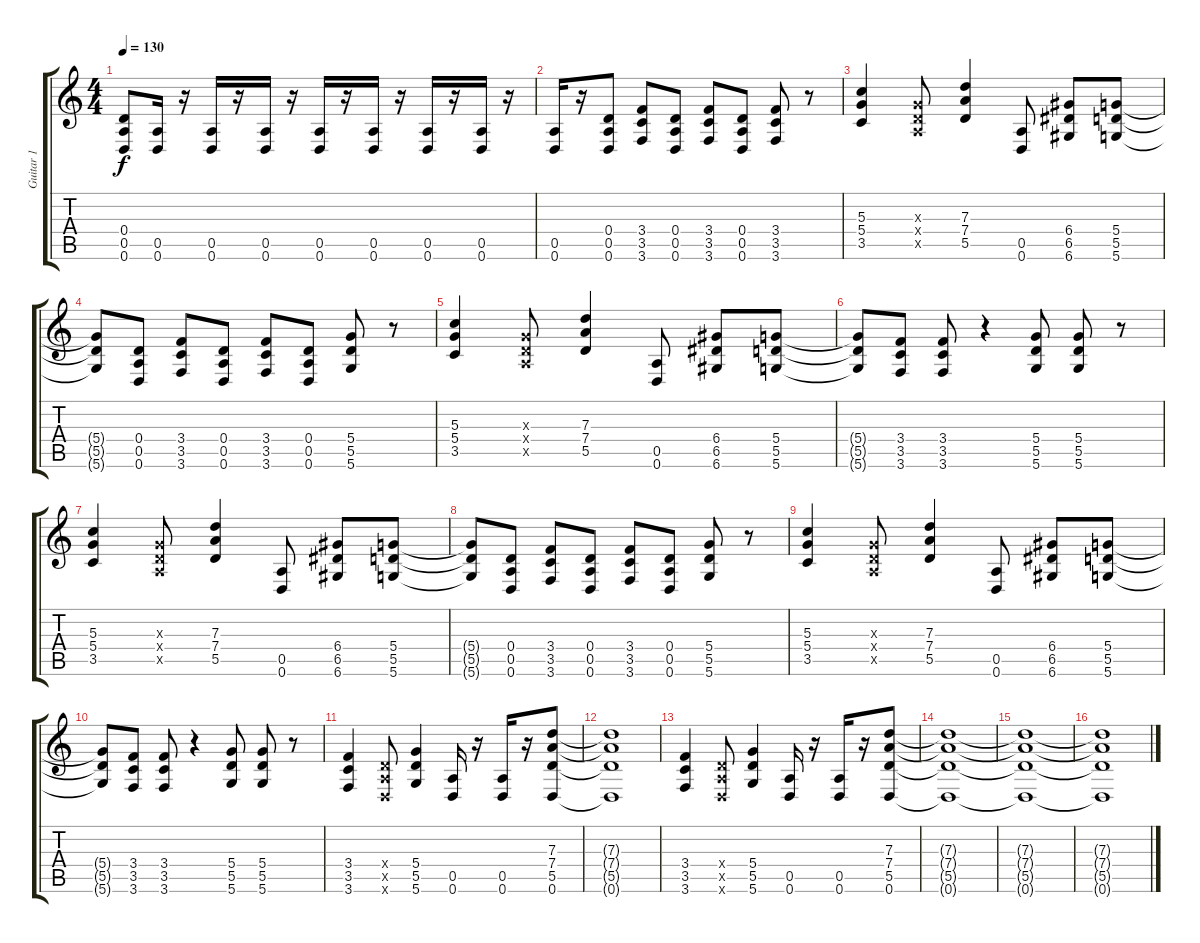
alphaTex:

\track ("Guitar 1" "Guitar 1") {instrument distortionguitar}
\staff {score tabs}
\tuning (E4 B3 G3 D3 A2 D2) {hide}
\ts (4 4)
\tempo 130
\clef g2
\ks c
(0.4{t} 0.5{t} 0.6{t}).8{dy f} (0.5 0.6).16 r.16 (0.5 0.6).16 r.16 (0.5 0.6).16 r.16 (0.5 0.6).16 r.16 (0.5 0.6).16 r.16 (0.5 0.6).16 r.16 (0.5 0.6).16 r.16 |
(0.5 0.6).16 r.16 (0.4 0.5 0.6).8 (3.4 3.5 3.6).8 (0.4 0.5 0.6).8 (3.4 3.5 3.6).8 (0.4 0.5 0.6).8 (3.4 3.5 3.6).8 r.8 |
(5.3 5.4 3.5).4 (0.3{x} 0.4{x} 0.5{x}).8 (7.3 7.4 5.5).4 (0.5 0.6).8 (6.4 6.5 6.6).8 (5.4 5.5 5.6).8 |
(5.4{t} 5.5{t} 5.6{t}).8 (0.4 0.5 0.6).8 (3.4 3.5 3.6).8 (0.4 0.5 0.6).8 (3.4 3.5 3.6).8 (0.4 0.5 0.6).8 (5.4 5.5 5.6).8 r.8 |
(5.3 5.4 3.5).4 (0.3{x} 0.4{x} 0.5{x}).8 (7.3 7.4 5.5).4 (0.5 0.6).8 (6.4 6.5 6.6).8 (5.4 5.5 5.6).8 |
(5.4{t} 5.5{t} 5.6{t}).8 (3.4 3.5 3.6).8 (3.4 3.5 3.6).8 r.4 (5.4 5.5 5.6).8 (5.4 5.5 5.6).8 r.8 |
(5.3 5.4 3.5).4 (0.3{x} 0.4{x} 0.5{x}).8 (7.3 7.4 5.5).4 (0.5 0.6).8 (6.4 6.5 6.6).8 (5.4 5.5 5.6).8 |
(5.4{t} 5.5{t} 5.6{t}).8 (0.4 0.5 0.6).8 (3.4 3.5 3.6).8 (0.4 0.5 0.6).8 (3.4 3.5 3.6).8 (0.4 0.5 0.6).8 (5.4 5.5 5.6).8 r.8 |
(5.3 5.4 3.5).4 (0.3{x} 0.4{x} 0.5{x}).8 (7.3 7.4 5.5).4 (0.5 0.6).8 (6.4 6.5 6.6).8 (5.4 5.5 5.6).8 |
(5.4{t} 5.5{t} 5.6{t}).8 (3.4 3.5 3.6).8 (3.4 3.5 3.6).8 r.4 (5.4 5.5 5.6).8 (5.4 5.5 5.6).8 r.8 |
(3.4 3.5 3.6).4 (0.4{x} 0.5{x} 0.6{x}).8 (5.4 5.5 5.6).4 (0.5 0.6).16 r.16 (0.5 0.6).16 r.16 (7.3 7.4 5.5 0.6).8 |
(7.3{t} 7.4{t} 5.5{t} 0.6{t}).1 |
(3.4 3.5 3.6).4 (0.4{x} 0.5{x} 0.6{x}).8 (5.4 5.5 5.6).4 (0.5 0.6).16 r.16 (0.5 0.6).16 r.16 (7.3 7.4 5.5 0.6).8 |
(7.3{t} 7.4{t} 5.5{t} 0.6{t}).1 |
(7.3{t} 7.4{t} 5.5{t} 0.6{t}).1{volume 3} |
(7.3{t} 7.4{t} 5.5{t} 0.6{t}).1
